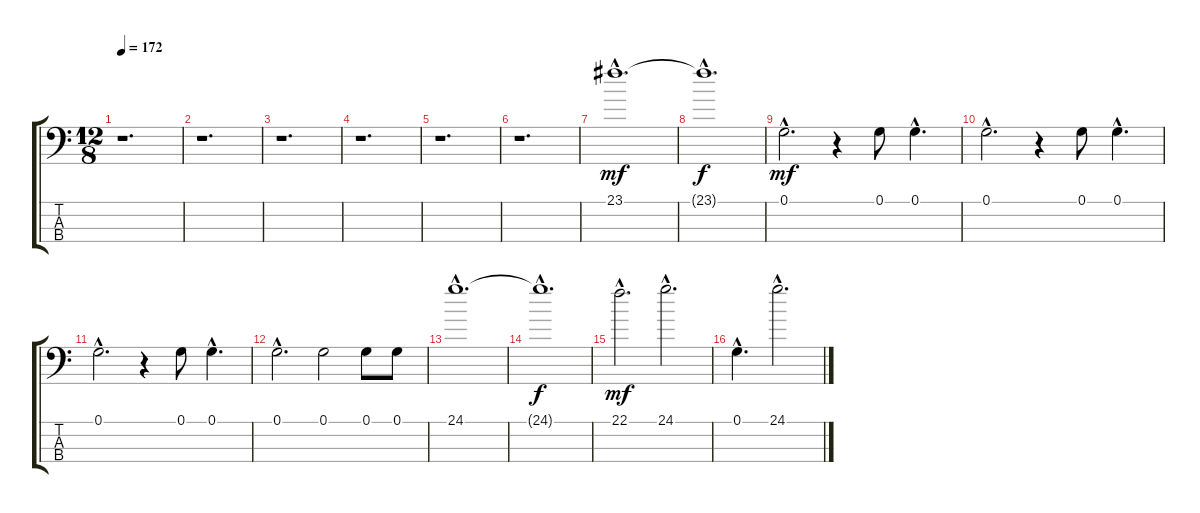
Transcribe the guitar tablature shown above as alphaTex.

\track "" {instrument synthbass2}
\staff {score tabs}
\tuning (G2 D2 A1 E1) {hide}
\ts (12 8)
\tempo 172
\clef f4
\ks c
r.1{d dy mf} |
r.1{d} |
r.1{d} |
r.1{d} |
r.1{d} |
r.1{d} |
23.1{hac}.1{d} |
23.1{hac t}.1{d dy f} |
0.1{hac}.2{d dy mf} r.4 0.1.8 0.1{hac}.4{d} |
0.1{hac}.2{d} r.4 0.1.8 0.1{hac}.4{d} |
0.1{hac}.2{d} r.4 0.1.8 0.1{hac}.4{d} |
0.1{hac}.2{d} 0.1.2 0.1.8 0.1.8 |
24.1{hac}.1{d} |
24.1{hac t}.1{d dy f} |
22.1{hac}.2{d dy mf} 24.1{hac}.2{d} |
0.1{hac}.4{d} 24.1{hac}.2{d}
